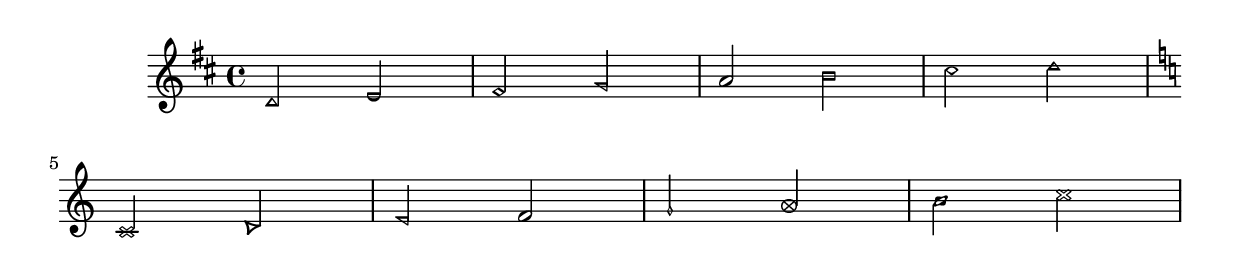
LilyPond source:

%% Do not edit this file; it is automatically
%% generated from LSR http://lsr.dsi.unimi.it
%% This file is in the public domain.
\version "2.13.16"

\header {
  lsrtags = "pitches, editorial-annotations"

%% Translation of GIT committish: 5a7301fc350ffc3ab5bd3a2084c91666c9e9a549
  doctitlees = "Aplicar estilos de cabeza según la nota de la escala"
  texidoces = "
La propiedad @code{shapeNoteStyles} se puede usar para definir varios
estilos de cabezas de nota para cada grado de la escala (según esté
establecido por la armadura o por la propiedad @code{tonic}).  Esta
propiedad requiere un conjunto de símbolos, que pueden ser puramente
arbitrarios (se permiten expresiones geométricas como @code{triangle},
triángulo, @code{cross}, aspas, y @code{xcircle}, círculo con aspas) o
basados en una antigua tradición americana de grabado (ciertos nombres
de nota latinos trambién se permiten).

Dicho esto, para imitar antiguos cancioneros americanos, existen varios
estilos predefinidos de cabezas de nota disponibles a través de
instrucciones de abreviatura como @code{\\aikenHeads} o
@code{\\sacredHarpHeads}.

Este ejemplo muestra distintas formas de obtener cabezas de notas con forma,
y muestra la capacidad de transportar una melodía sin perder la
correspondencia entre las funciones armónicas y los estilos de cabezas de
nota.

"


%% Translation of GIT committish: 0a868be38a775ecb1ef935b079000cebbc64de40
  doctitlede = "Notenkopfstile basierend auf der Tonleiterstufe erstellen"
  texidocde = "
Die @code{shapeNoteStyles}-(NotenFormenStile)-Eigenschaft kann benutzt
werden, um verschiedene Notenstile für jeden Schritt der Tonleiter
zu definieren (vorgegeben von der Tonart oder der @qq{tonic}
(Tonika)-Eigneschaft.  Diese Eigenschaft braucht eine Anzahl von Symbolen,
welche beliebig sein können (geometrische Ausdrücke wie @code{triangle}
(Dreieck), @code{cross} (Kreuz) und @code{xcircle} (X-Kreis) sind erlaubt)
oder basierend auf einer alten amerikanischen Notensatztradition (einige
lateinische Notenbezeichnungen sind auch erlaubt).

Um alte amerikanische Liederbücher zu imitieren, gibt es einige
vordefinierte Notenstile wie etwa @code{\\aikenHeads} (im Stil von Aiken)
oder @code{\\sacredHarpHeads} (im Stil der Sacred Harp-Tradition).

Dieses Beispiel zeigt, wie man unterschiedlich geformte Noten erhält und
eine Melodie transponieren kann, ohne dass das Verhältnis zwischen den
harmonischen Funktionen und dem Notenstil verloren geht.

"

%% Translation of GIT committish: 58a29969da425eaf424946f4119e601545fb7a7e
  texidocfr = "
La propriété @code{shapeNoteStyles} permet d'affecter un profil
particulier à chaque degré de la gamme -- à partir de l'armure ou
de la propriété @code{tonic}.  Ses valeurs sont constituées d'une liste
de symboles, qu'il s'agisse de formes géométriques (@code{triangle},
@code{cross}, ou @code{xcircle}) ou basés sur la tradition des graveurs
américains (avec quelques noms de note latins).

LilyPond dispose de deux raccourcis, @code{\aikenHeads} et
@code{\sacredHarpHeads}, permettant de reproduire déanciens recueils de
chansons américaines.

L'exemple suivant montre plusieurs manières de profiler les têtes de
note, ainsi que la capacité de trnsposer tout en respectant la fonction
harmonique de chaque note dans la gamme.

"
  doctitlefr = "Profilage des notes selon leur degré dans la gamme"


  texidoc = "
The @code{shapeNoteStyles} property can be used to define various note
head styles for each step of the scale (as set by the key signature or
the @code{tonic} property). This property requires a set of symbols,
which can be purely arbitrary (geometrical expressions such as
@code{triangle}, @code{cross}, and @code{xcircle} are allowed) or based
on old American engraving tradition (some latin note names are also
allowed).

That said, to imitate old American song books, there are several
predefined note head styles available through shortcut commands such as
@code{\\aikenHeads} or @code{\\sacredHarpHeads}.

This example shows different ways to obtain shape note heads, and
demonstrates the ability to transpose a melody without losing the
correspondence between harmonic functions and note head styles.

"
  doctitle = "Applying note head styles depending on the step of the scale"
} % begin verbatim

fragment = {
  \key c \major
  c2 d
  e2 f
  g2 a
  b2 c
}

\new Staff {
  \transpose c d
  \relative c' {
    \set shapeNoteStyles = #'#(do re mi fa
                               #f la ti)
    \fragment
  }

  \break

  \relative c' {
    \set shapeNoteStyles = #'#(cross triangle fa #f
                               mensural xcircle diamond)
    \fragment
  }
}

